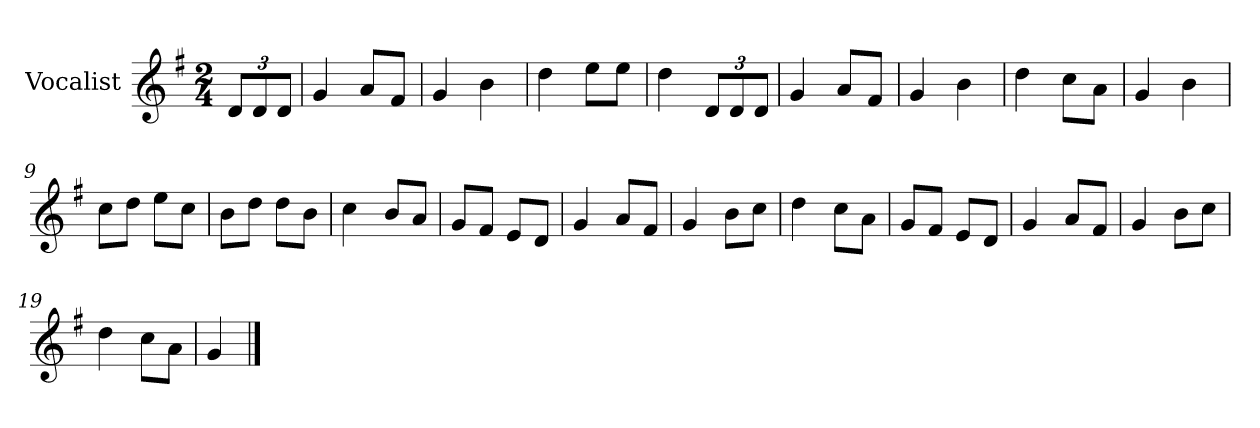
**kern
*part1
*staff1
*I"Vocalist
*k[f#]
*G:
*M2/4
=
12dL
12d
12dJ
=1
4g
8aL
8f#J
=2
4g
4b
=3
4dd
8eeL
8eeJ
=4
4dd
12dL
12d
12dJ
=5
4g
8aL
8f#J
=6
4g
4b
=7
4dd
8ccL
8aJ
=8
4g
4b
=9
8ccL
8ddJ
8eeL
8ccJ
=10
8bL
8ddJ
8ddL
8bJ
=11
4cc
8bL
8aJ
=12
8gL
8f#J
8eL
8dJ
=13
4g
8aL
8f#J
=14
4g
8bL
8ccJ
=15
4dd
8ccL
8aJ
=16
8gL
8f#J
8eL
8dJ
=17
4g
8aL
8f#J
=18
4g
8bL
8ccJ
=19
4dd
8ccL
8aJ
=20
4g
==
*-
